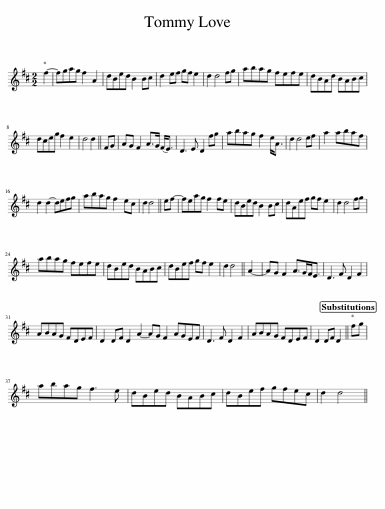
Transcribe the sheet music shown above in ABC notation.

X:1
L:1/8
M:2/2
I:linebreak $
K:D
V:1 treble
V:1
 f2- | fgag f2 A2 | dBed B2 Bc | d2 ef gf e2 | d2 d4 fg | %5
 abag fefe | dBAd BABc |$ dceg f2 e2 | d4 d2 || FG | %10
 AG F2 A>G (F<E) | D3 E D2 fg | abag f2 e<A | d2 d4 ef | a2 abaf |$ %15
 d2 d2- defg | abag f2 ec | d2 d4 || ef- | feag f2 fe | %20
 dBed B2 Bc | dAef gf e2 | d2 d4 fg |$ abag fefe | dBed BABc | %25
 dBef gf e2 | d2 d4 || A2- | AG F2 A>GF<E | D3 F D2 F2 |$ %30
 ABAG FDEF | D2 DF D2 A2- AG F2 AGEF | D3 F D2 F2 | ABAG FDEF | D2 DF D2 || %35
 fg |$ abag f3 e | dBed BABc | dBef gfec | d2 d4 || %40
